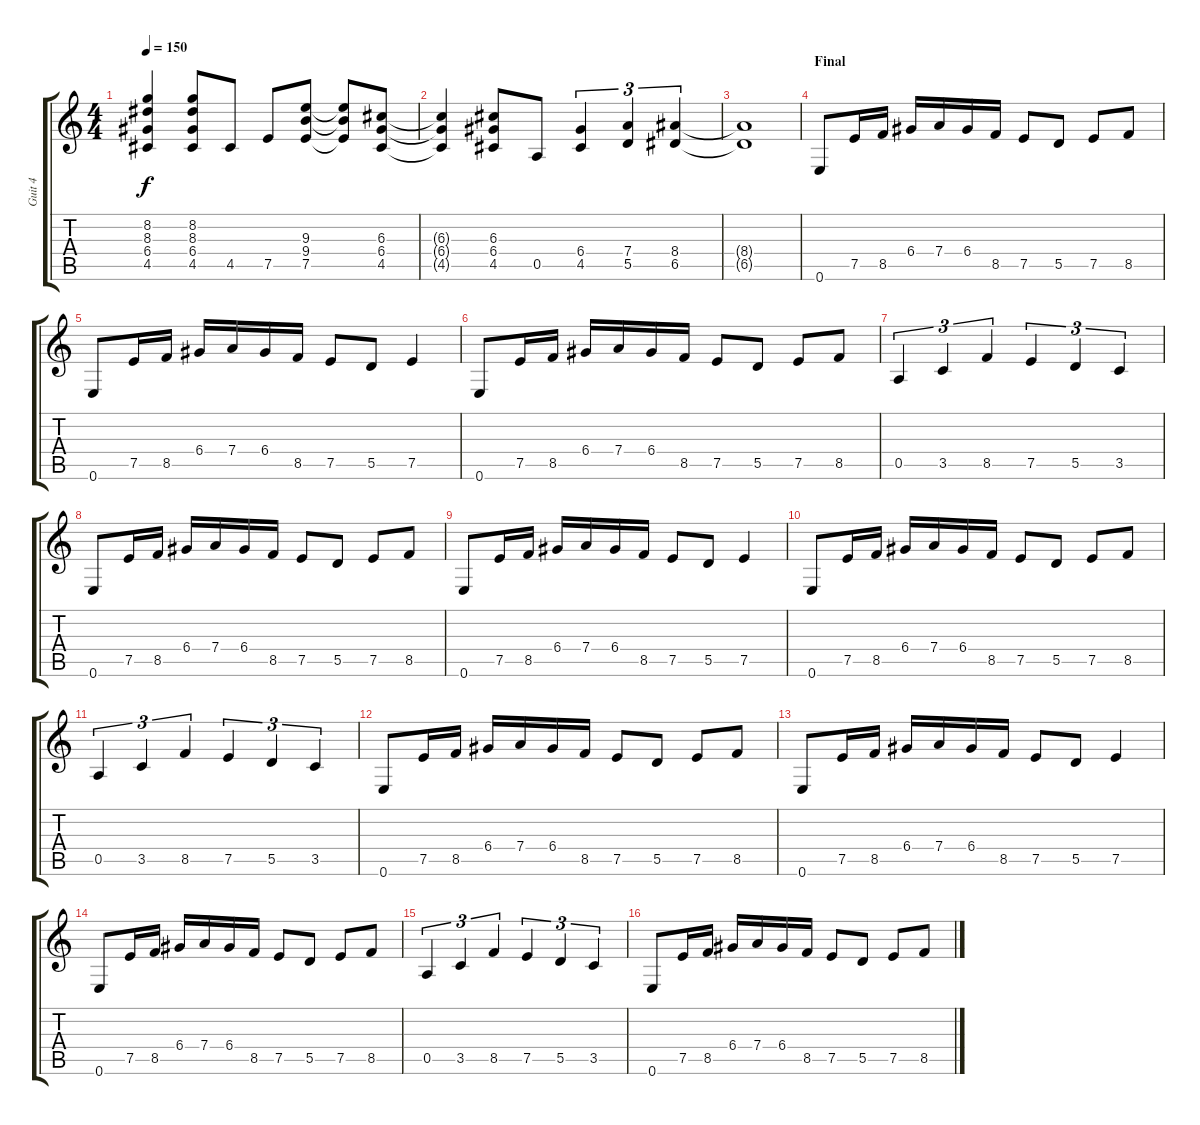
\track ("Guit 4" "Guit 4") {instrument overdrivenguitar}
\staff {score tabs}
\tuning (E4 B3 G3 D3 A2 E2) {hide}
\ts (4 4)
\tempo 150
\clef g2
\ks c
(8.2 8.3 6.4 4.5).4{dy f} (8.2 8.3 6.4 4.5).8 4.5.8 7.5.8 (9.3 9.4 7.5).8 (9.3{t} 9.4{t} 7.5{t}).8 (6.3 6.4 4.5).8 |
(6.3{t} 6.4{t} 4.5{t}).4 (6.3 6.4 4.5).8 0.5.8 (6.4 4.5).4{tu (3 2)} (7.4 5.5).4{tu (3 2)} (8.4 6.5).4{tu (3 2)} |
(8.4{t} 6.5{t}).1 |
\section ("" "Final")
0.6.8 7.5.16 8.5.16 6.4.16 7.4.16 6.4.16 8.5.16 7.5.8 5.5.8 7.5.8 8.5.8 |
0.6.8 7.5.16 8.5.16 6.4.16 7.4.16 6.4.16 8.5.16 7.5.8 5.5.8 7.5.4 |
0.6.8 7.5.16 8.5.16 6.4.16 7.4.16 6.4.16 8.5.16 7.5.8 5.5.8 7.5.8 8.5.8 |
0.5.4{tu (3 2)} 3.5.4{tu (3 2)} 8.5.4{tu (3 2)} 7.5.4{tu (3 2)} 5.5.4{tu (3 2)} 3.5.4{tu (3 2)} |
0.6.8 7.5.16 8.5.16 6.4.16 7.4.16 6.4.16 8.5.16 7.5.8 5.5.8 7.5.8 8.5.8 |
0.6.8 7.5.16 8.5.16 6.4.16 7.4.16 6.4.16 8.5.16 7.5.8 5.5.8 7.5.4 |
0.6.8 7.5.16 8.5.16 6.4.16 7.4.16 6.4.16 8.5.16 7.5.8 5.5.8 7.5.8 8.5.8 |
0.5.4{tu (3 2)} 3.5.4{tu (3 2)} 8.5.4{tu (3 2)} 7.5.4{tu (3 2)} 5.5.4{tu (3 2)} 3.5.4{tu (3 2)} |
0.6.8 7.5.16 8.5.16 6.4.16 7.4.16 6.4.16 8.5.16 7.5.8 5.5.8 7.5.8 8.5.8 |
0.6.8 7.5.16 8.5.16 6.4.16 7.4.16 6.4.16 8.5.16 7.5.8 5.5.8 7.5.4 |
0.6.8 7.5.16 8.5.16 6.4.16 7.4.16 6.4.16 8.5.16 7.5.8 5.5.8 7.5.8 8.5.8 |
0.5.4{tu (3 2)} 3.5.4{tu (3 2)} 8.5.4{tu (3 2)} 7.5.4{tu (3 2)} 5.5.4{tu (3 2)} 3.5.4{tu (3 2)} |
0.6.8 7.5.16 8.5.16 6.4.16 7.4.16 6.4.16 8.5.16 7.5.8 5.5.8 7.5.8 8.5.8
